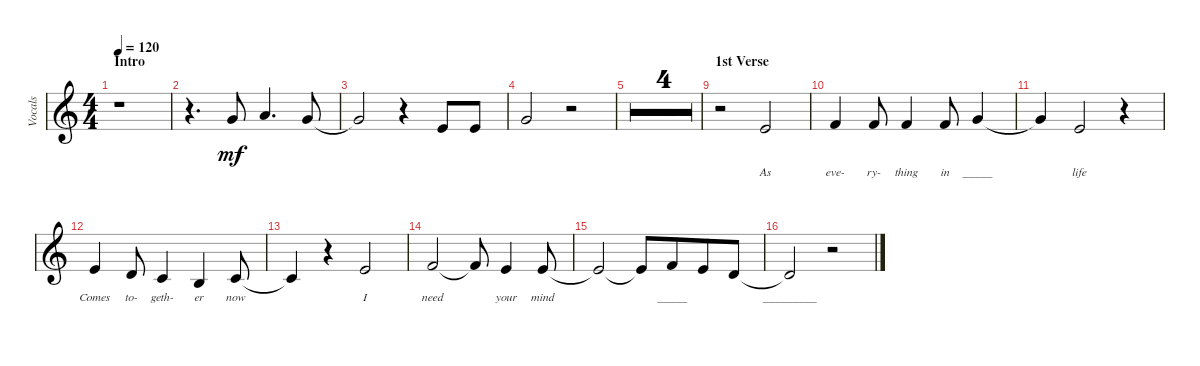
\defaultSystemsLayout 4
\bracketExtendMode groupsimilarinstruments
\otherSystemsTrackNameOrientation horizontal
\track ("Vocals" "Vocals") {multiBarRest instrument voiceoohs}
\staff {score}
\tuning (E4 B3 G3 D3 A2 E2)
\ts (4 4)
\beaming (8 4 4)
\section ("" "Intro")
\tempo 120
\clef g2
\ks c
r.1{dy mf instrument voiceoohs beam Down} |
r.4{d beam Down} 3.1.8{beam Up} 5.1.4{d beam Up} 3.1.8{beam Up} |
3.1{t}.2{beam Up} r.4{beam Up} 5.2.8{beam Up} 5.2.8{beam Up} |
3.1.2{beam Up} r.2{beam Up} |
|
|
|
\barLineRight lightlight
|
\section ("" "1st Verse")
r.2{beam Down} 0.1.2{lyrics (0 "As") lyrics (1 "") lyrics (2 "") lyrics (3 "") lyrics (4 "") beam Up} |
1.1.4{lyrics (0 "eve-") lyrics (1 "") lyrics (2 "") lyrics (3 "") lyrics (4 "") beam Up} 1.1.8{lyrics (0 "ry-") lyrics (1 "") lyrics (2 "") lyrics (3 "") lyrics (4 "") beam Up} 1.1.4{lyrics (0 "thing") lyrics (1 "") lyrics (2 "") lyrics (3 "") lyrics (4 "") beam Up} 1.1.8{lyrics (0 "in") lyrics (1 "") lyrics (2 "") lyrics (3 "") lyrics (4 "") beam Up} 3.1.4{lyrics (0 "_____") lyrics (1 "") lyrics (2 "") lyrics (3 "") lyrics (4 "") beam Up} |
3.1{t}.4{beam Up} 0.1.2{lyrics (0 "life") lyrics (1 "") lyrics (2 "") lyrics (3 "") lyrics (4 "") beam Up} r.4{beam Up} |
5.2.4{lyrics (0 "Comes") lyrics (1 "") lyrics (2 "") lyrics (3 "") lyrics (4 "") beam Up} 3.2.8{lyrics (0 "to-") lyrics (1 "") lyrics (2 "") lyrics (3 "") lyrics (4 "") beam Up} 1.2.4{lyrics (0 "geth-") lyrics (1 "") lyrics (2 "") lyrics (3 "") lyrics (4 "") beam Up} 0.2.4{lyrics (0 "er") lyrics (1 "") lyrics (2 "") lyrics (3 "") lyrics (4 "") beam Up} 1.2.8{lyrics (0 "now") lyrics (1 "") lyrics (2 "") lyrics (3 "") lyrics (4 "") beam Up} |
1.2{t}.4{beam Up} r.4{beam Up} 0.1.2{lyrics (0 "I") lyrics (1 "") lyrics (2 "") lyrics (3 "") lyrics (4 "") beam Up} |
1.1.2{lyrics (0 "need") lyrics (1 "") lyrics (2 "") lyrics (3 "") lyrics (4 "") beam Up} 1.1{t}.8{beam Up} 0.1.4{lyrics (0 "your") lyrics (1 "") lyrics (2 "") lyrics (3 "") lyrics (4 "") beam Up} 0.1.8{lyrics (0 "mind") lyrics (1 "") lyrics (2 "") lyrics (3 "") lyrics (4 "") beam Up} |
0.1{t}.2{beam Up} 0.1{t}.8{beam Up} 6.2.8{lyrics (0 "_____") lyrics (1 "") lyrics (2 "") lyrics (3 "") lyrics (4 "") beam Up} 5.2.8{beam Up} 3.2.8{beam Up} |
3.2{t}.2{lyrics (0 "_________") lyrics (1 "") lyrics (2 "") lyrics (3 "") lyrics (4 "") beam Up} r.2{beam Up}
